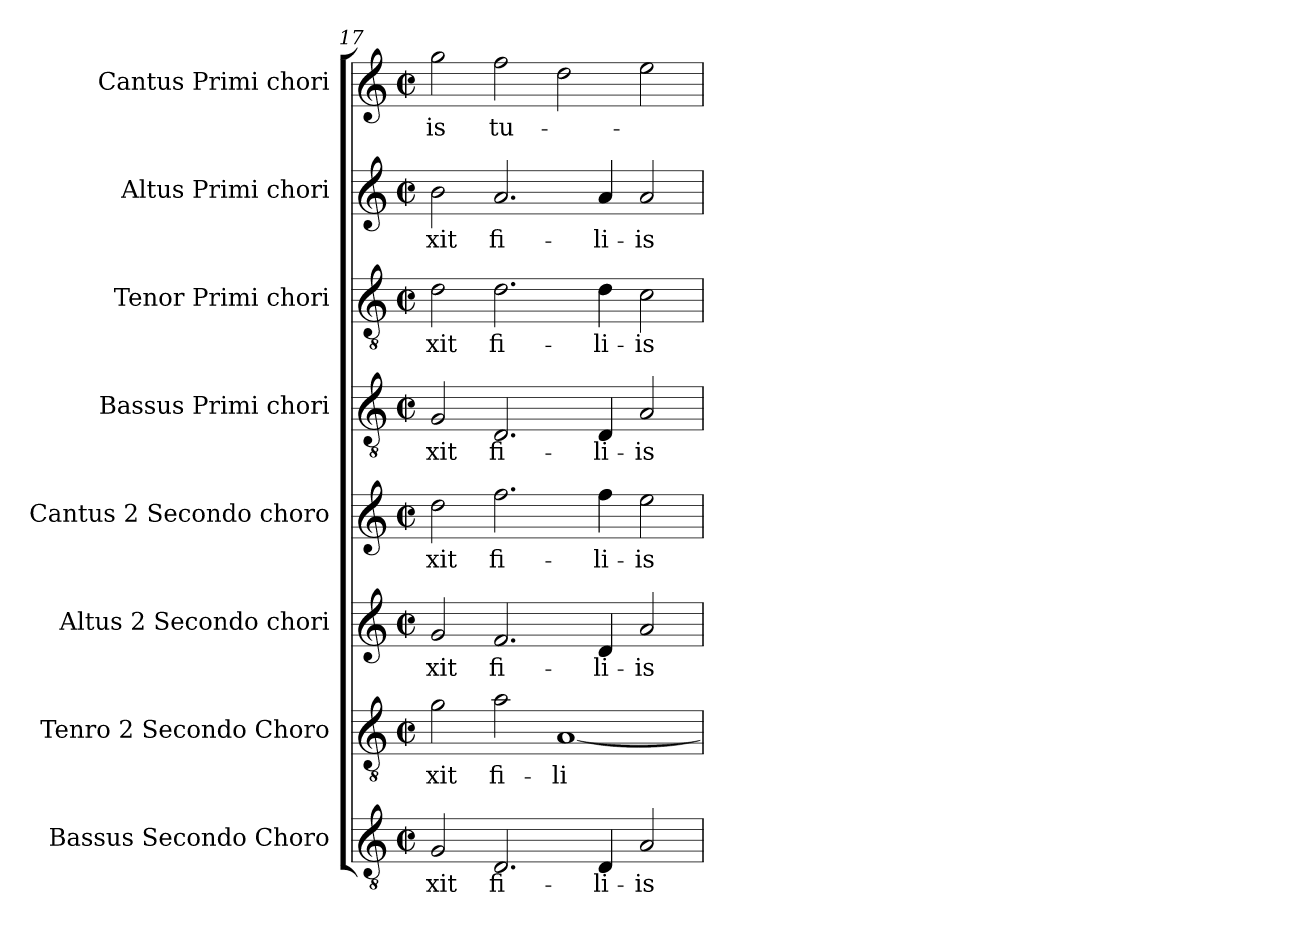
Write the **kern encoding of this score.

**kern	**text	**kern	**text	**kern	**text	**kern	**text	**kern	**text	**kern	**text	**kern	**text	**kern	**text
*part8	*part8	*part7	*part7	*part6	*part6	*part5	*part5	*part4	*part4	*part3	*part3	*part2	*part2	*part1	*part1
*staff8	*staff8	*staff7	*staff7	*staff6	*staff6	*staff5	*staff5	*staff4	*staff4	*staff3	*staff3	*staff2	*staff2	*staff1	*staff1
*I"Bassus  Secondo Choro	*	*I"Tenro 2  Secondo Choro	*	*I"Altus 2  Secondo chori	*	*I"Cantus 2  Secondo choro	*	*I"Bassus  Primi chori	*	*I"Tenor  Primi chori	*	*I"Altus  Primi chori	*	*I"Cantus  Primi chori	*
*I'Ch	*	*I'Ch	*	*I'Ch	*	*I'Ch	*	*I'Ch	*	*I'Ch	*	*I'Ch	*	*I'Ch	*
*clefGv2	*	*clefGv2	*	*clefG2	*	*clefG2	*	*clefGv2	*	*clefGv2	*	*clefG2	*	*clefG2	*
*M2/2	*	*M2/2	*	*M2/2	*	*M2/2	*	*M2/2	*	*M2/2	*	*M2/2	*	*M2/2	*
*met(c|)	*	*met(c|)	*	*met(c|)	*	*met(c|)	*	*met(c|)	*	*met(c|)	*	*met(c|)	*	*met(c|)	*
=17	=17	=17	=17	=17	=17	=17	=17	=17	=17	=17	=17	=17	=17	=17	=17
!	!LO:LY:b:cj	!	!LO:LY:b:cj	!	!LO:LY:b:cj	!	!LO:LY:b:cj	!	!LO:LY:b:cj	!	!LO:LY:b:cj	!	!LO:LY:b:cj	!	!LO:LY:b:cj
2G/	-xit	2g\	-xit	2g/	-xit	2dd\	-xit	2G/	-xit	2d\	-xit	2b\	-xit	2gg\	-is
!	!LO:LY:b:cj	!	!LO:LY:b:cj	!	!LO:LY:b:cj	!	!LO:LY:b:cj	!	!LO:LY:b:cj	!	!LO:LY:b:cj	!	!LO:LY:b:cj	!	!LO:LY:b:cj
2.D/	fi-	2a\	fi-	2.f/	fi-	2.ff\	fi-	2.D/	fi-	2.d\	fi-	2.a/	fi-	2ff\	tu-
!	!	!	!LO:LY:b:cj	!	!	!	!	!	!	!	!	!	!	!	!
.	.	[<1A	-li-	.	.	.	.	.	.	.	.	.	.	2dd\	.
!	!LO:LY:b:cj	!	!	!	!LO:LY:b:cj	!	!LO:LY:b:cj	!	!LO:LY:b:cj	!	!LO:LY:b:cj	!	!LO:LY:b:cj	!	!
4D/	-li-	.	.	4d/	-li-	4ff\	-li-	4D/	-li-	4d\	-li-	4a/	-li-	.	.
!	!LO:LY:b:cj	!	!	!	!LO:LY:b:cj	!	!LO:LY:b:cj	!	!LO:LY:b:cj	!	!LO:LY:b:cj	!	!LO:LY:b:cj	!	!
2A/	-is	.	.	2a/	-is	2ee\	-is	2A/	-is	2c\	-is	2a/	-is	2ee\	.
=	=	=	=	=	=	=	=	=	=	=	=	=	=	=	=
*-	*-	*-	*-	*-	*-	*-	*-	*-	*-	*-	*-	*-	*-	*-	*-
